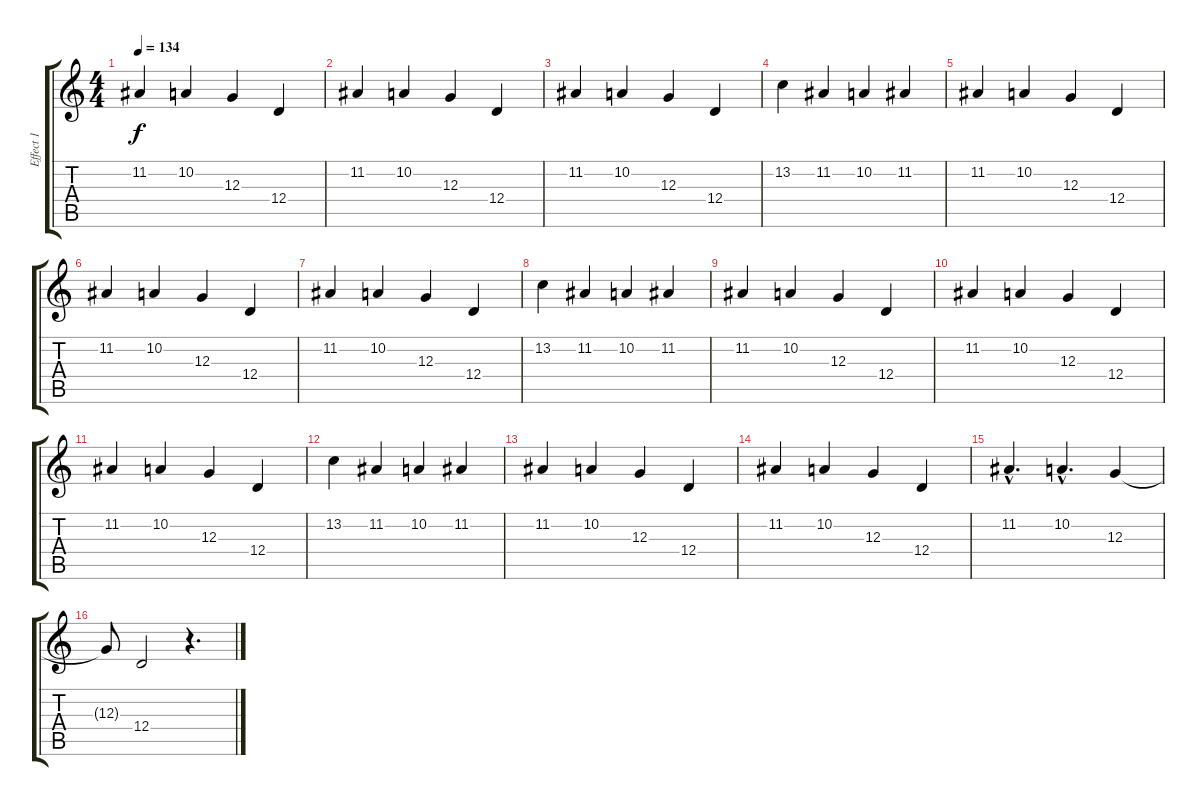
\track ("Effect 1" "Effect 1") {instrument electricpiano1}
\staff {score tabs}
\tuning (E4 B3 G3 D3 A2 E2) {hide}
\ts (4 4)
\tempo 134
\clef g2
\ks c
11.2.4{dy f} 10.2.4 12.3.4 12.4.4 |
11.2.4 10.2.4 12.3.4 12.4.4 |
11.2.4 10.2.4 12.3.4 12.4.4 |
13.2.4 11.2.4 10.2.4 11.2.4 |
11.2.4 10.2.4 12.3.4 12.4.4 |
11.2.4 10.2.4 12.3.4 12.4.4 |
11.2.4 10.2.4 12.3.4 12.4.4 |
13.2.4 11.2.4 10.2.4 11.2.4 |
11.2.4 10.2.4 12.3.4 12.4.4 |
11.2.4 10.2.4 12.3.4 12.4.4 |
11.2.4 10.2.4 12.3.4 12.4.4 |
13.2.4 11.2.4 10.2.4 11.2.4 |
11.2.4 10.2.4 12.3.4 12.4.4 |
11.2.4 10.2.4 12.3.4 12.4.4 |
11.2{hac}.4{d} 10.2{hac}.4{d} 12.3.4 |
12.3{t}.8 12.4.2 r.4{d}
